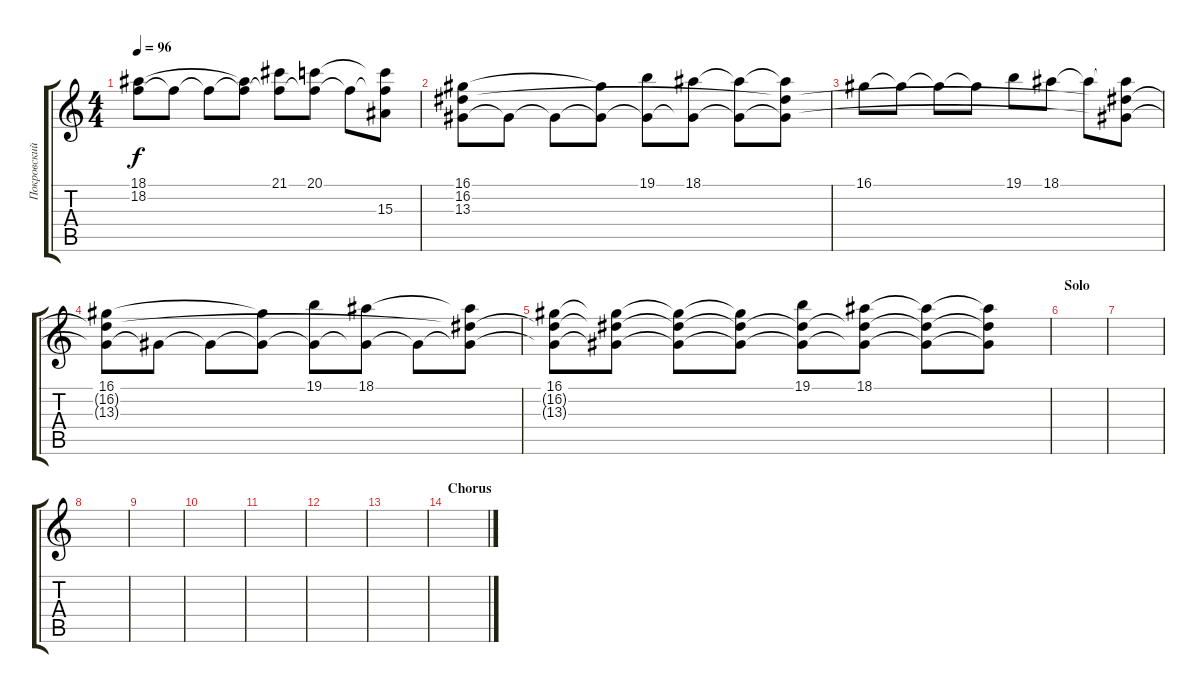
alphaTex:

\track ("Покровский (Synth)" "Покровский") {instrument fx6goblins}
\staff {score tabs}
\tuning (E4 B3 G3 D3 A2 E2) {hide}
\ts (4 4)
\tempo 96
\clef g2
\ks c
(18.1 18.2{t}).8{dy f} 18.2{t}.8 18.2{t}.8 (18.1{t} 18.2{t}).8 (21.1 18.2{t}).8 (20.1 18.2{t}).8 18.2{t}.8 (20.1{t} 18.2{t} 15.3{t}).8 |
(16.1 16.2 13.3).8 13.3{t}.8 13.3{t}.8 (16.1{t} 13.3{t}).8 (19.1 13.3{t}).8 (18.1 13.3{t}).8 (18.1{t} 13.3{t}).8 (18.1{t} 16.2{t} 13.3{t}).8 |
16.1.8 16.1{t}.8 16.1{t}.8 16.1{t}.8 19.1.8 18.1.8 18.1{t}.8 (18.1{t} 16.2{t} 13.3{t}).8 |
(16.1 16.2{t} 13.3{t}).8 13.3{t}.8 13.3{t}.8 (16.1{t} 13.3{t}).8 (19.1 13.3{t}).8 (18.1 13.3{t}).8 13.3{t}.8 (18.1{t} 16.2{t} 13.3{t}).8 |
(16.1 16.2{t} 13.3{t}).8 (16.1{t} 16.2{t} 13.3{t}).8 (16.1{t} 16.2{t} 13.3{t}).8 (16.1{t} 16.2{t} 13.3{t}).8 (19.1 16.2{t} 13.3{t}).8 (18.1 16.2{t} 13.3{t}).8 (18.1{t} 16.2{t} 13.3{t}).8 (18.1{t} 16.2{t} 13.3{t}).8 |
\section ("" "Solo")
|
|
|
|
|
|
|
|
\section ("" "Chorus")
